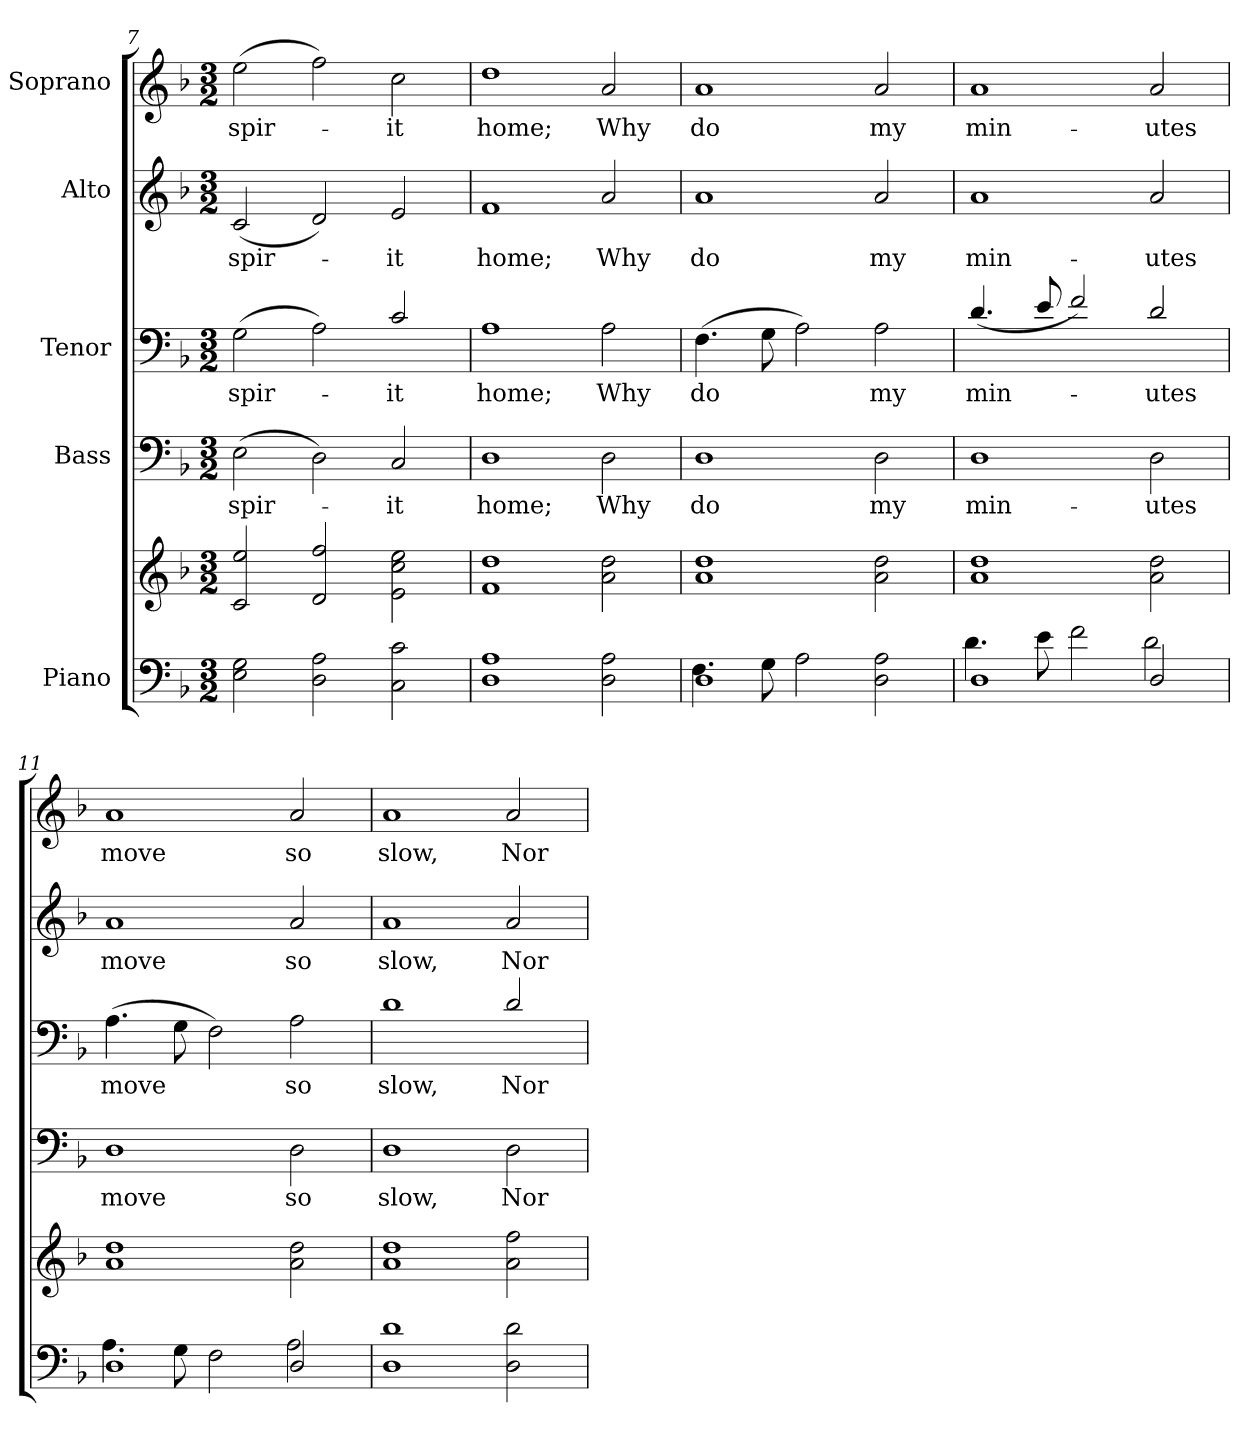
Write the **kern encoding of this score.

**kern	**kern	**kern	**text	**kern	**text	**kern	**text	**kern	**text
*part5	*part5	*part4	*part4	*part3	*part3	*part2	*part2	*part1	*part1
*staff6	*staff5	*staff4	*staff4	*staff3	*staff3	*staff2	*staff2	*staff1	*staff1
*I"Piano	*	*I"Bass	*	*I"Tenor	*	*I"Alto	*	*I"Soprano	*
!!LO:PB:g=z
*clefF4	*clefG2	*clefF4	*	*clefF4	*	*clefG2	*	*clefG2	*
*k[b-]	*k[b-]	*k[b-]	*	*k[b-]	*	*k[b-]	*	*k[b-]	*
*F:	*F:	*F:	*	*F:	*	*F:	*	*F:	*
*M3/2	*M3/2	*M3/2	*	*M3/2	*	*M3/2	*	*M3/2	*
=7	=7	=7	=7	=7	=7	=7	=7	=7	=7
!	!	!	!LO:LY:b:color=#000000	!	!	!	!	!	!
!	!	!	!	!	!LO:LY:b:color=#000000	!	!	!	!
!	!	!	!	!	!	!	!LO:LY:b:color=#000000	!	!
!	!	!	!	!	!	!	!	!	!LO:LY:b:color=#000000
2Ei\ 2Gi	2ci/ 2eei	(2Ei\	spir-	(2Gi\	spir-	(2ci/	spir-	(2eei\	spir-
2Di\ 2Ai	2di/ 2ffi	2Di\)	.	2Ai\)	.	2di/)	.	2ffi\)	.
!	!	!	!LO:LY:b:color=#000000	!	!	!	!	!	!
!	!	!	!	!	!LO:LY:b:color=#000000	!	!	!	!
!	!	!	!	!	!	!	!LO:LY:b:color=#000000	!	!
!	!	!	!	!	!	!	!	!	!LO:LY:b:color=#000000
2Ci\ 2ci	2ei\ 2cci 2eei	2Ci/	-it	2ci/	-it	2ei/	-it	2cci\	-it
=8	=8	=8	=8	=8	=8	=8	=8	=8	=8
!	!	!	!LO:LY:b:color=#000000	!	!	!	!	!	!
!	!	!	!	!	!LO:LY:b:color=#000000	!	!	!	!
!	!	!	!	!	!	!	!LO:LY:b:color=#000000	!	!
!	!	!	!	!	!	!	!	!	!LO:LY:b:color=#000000
1Di 1Ai	1fi 1ddi	1Di	home;	1Ai	home;	1fi	home;	1ddi	home;
!	!	!	!LO:LY:b:color=#000000	!	!	!	!	!	!
!	!	!	!	!	!LO:LY:b:color=#000000	!	!	!	!
!	!	!	!	!	!	!	!LO:LY:b:color=#000000	!	!
!	!	!	!	!	!	!	!	!	!LO:LY:b:color=#000000
2Di\ 2Ai	2ai\ 2ddi	2Di\	Why	2Ai\	Why	2ai/	Why	2ai/	Why
=9	=9	=9	=9	=9	=9	=9	=9	=9	=9
*^	*	*	*	*	*	*	*	*	*
!	!	!	!	!LO:LY:b:color=#000000	!	!	!	!	!	!
!	!	!	!	!	!	!LO:LY:b:color=#000000	!	!	!	!
!	!	!	!	!	!	!	!	!LO:LY:b:color=#000000	!	!
!	!	!	!	!	!	!	!	!	!	!LO:LY:b:color=#000000
1Di	4.Fi\	1ai 1ddi	1Di	do	(4.Fi\	do	1ai	do	1ai	do
.	8Gi\	.	.	.	8Gi\	.	.	.	.	.
.	2Ai\	.	.	.	2Ai\)	.	.	.	.	.
!	!	!	!	!LO:LY:b:color=#000000	!	!	!	!	!	!
!	!	!	!	!	!	!LO:LY:b:color=#000000	!	!	!	!
!	!	!	!	!	!	!	!	!LO:LY:b:color=#000000	!	!
!	!	!	!	!	!	!	!	!	!	!LO:LY:b:color=#000000
2Di\ 2Ai	2ryy	2ai\ 2ddi	2Di\	my	2Ai\	my	2ai/	my	2ai/	my
=10	=10	=10	=10	=10	=10	=10	=10	=10	=10	=10
!	!	!	!	!LO:LY:b:color=#000000	!	!	!	!	!	!
!	!	!	!	!	!	!LO:LY:b:color=#000000	!	!	!	!
!	!	!	!	!	!	!	!	!LO:LY:b:color=#000000	!	!
!	!	!	!	!	!	!	!	!	!	!LO:LY:b:color=#000000
1Di	4.di\	1ai 1ddi	1Di	min-	(4.di/	min-	1ai	min-	1ai	min-
.	8ei\	.	.	.	8ei/	.	.	.	.	.
.	2fi\	.	.	.	2fi/)	.	.	.	.	.
!	!	!	!	!LO:LY:b:color=#000000	!	!	!	!	!	!
!	!	!	!	!	!	!LO:LY:b:color=#000000	!	!	!	!
!	!	!	!	!	!	!	!	!LO:LY:b:color=#000000	!	!
!	!	!	!	!	!	!	!	!	!	!LO:LY:b:color=#000000
2Di/	2di\	2ai\ 2ddi	2Di\	-utes	2di/	-utes	2ai/	-utes	2ai/	-utes
=11	=11	=11	=11	=11	=11	=11	=11	=11	=11	=11
!	!	!	!	!LO:LY:b:color=#000000	!	!	!	!	!	!
!	!	!	!	!	!	!LO:LY:b:color=#000000	!	!	!	!
!	!	!	!	!	!	!	!	!LO:LY:b:color=#000000	!	!
!	!	!	!	!	!	!	!	!	!	!LO:LY:b:color=#000000
1Di	4.Ai\	1ai 1ddi	1Di	move	(4.Ai\	move	1ai	move	1ai	move
.	8Gi\	.	.	.	8Gi\	.	.	.	.	.
.	2Fi\	.	.	.	2Fi\)	.	.	.	.	.
!	!	!	!	!LO:LY:b:color=#000000	!	!	!	!	!	!
!	!	!	!	!	!	!LO:LY:b:color=#000000	!	!	!	!
!	!	!	!	!	!	!	!	!LO:LY:b:color=#000000	!	!
!	!	!	!	!	!	!	!	!	!	!LO:LY:b:color=#000000
2Di/	2Ai\	2ai\ 2ddi	2Di\	so	2Ai\	so	2ai/	so	2ai/	so
*v	*v	*	*	*	*	*	*	*	*	*
=12	=12	=12	=12	=12	=12	=12	=12	=12	=12
*^	*	*	*	*	*	*	*	*	*
!	!	!	!	!LO:LY:b:color=#000000	!	!	!	!	!	!
*v	*v	*	*	*	*	*	*	*	*	*
*^	*	*	*	*	*	*	*	*	*
!	!	!	!	!	!	!LO:LY:b:color=#000000	!	!	!	!
*v	*v	*	*	*	*	*	*	*	*	*
*^	*	*	*	*	*	*	*	*	*
!	!	!	!	!	!	!	!	!LO:LY:b:color=#000000	!	!
*v	*v	*	*	*	*	*	*	*	*	*
*^	*	*	*	*	*	*	*	*	*
!	!	!	!	!	!	!	!	!	!	!LO:LY:b:color=#000000
*v	*v	*	*	*	*	*	*	*	*	*
1Di 1di	1ai 1ddi	1Di	slow,	1di	slow,	1ai	slow,	1ai	slow,
!	!	!	!LO:LY:b:color=#000000	!	!	!	!	!	!
!	!	!	!	!	!LO:LY:b:color=#000000	!	!	!	!
!	!	!	!	!	!	!	!LO:LY:b:color=#000000	!	!
!	!	!	!	!	!	!	!	!	!LO:LY:b:color=#000000
2Di\ 2di	2ai\ 2ffi	2Di\	Nor	2di/	Nor	2ai/	Nor	2ai/	Nor
=	=	=	=	=	=	=	=	=	=
*-	*-	*-	*-	*-	*-	*-	*-	*-	*-
